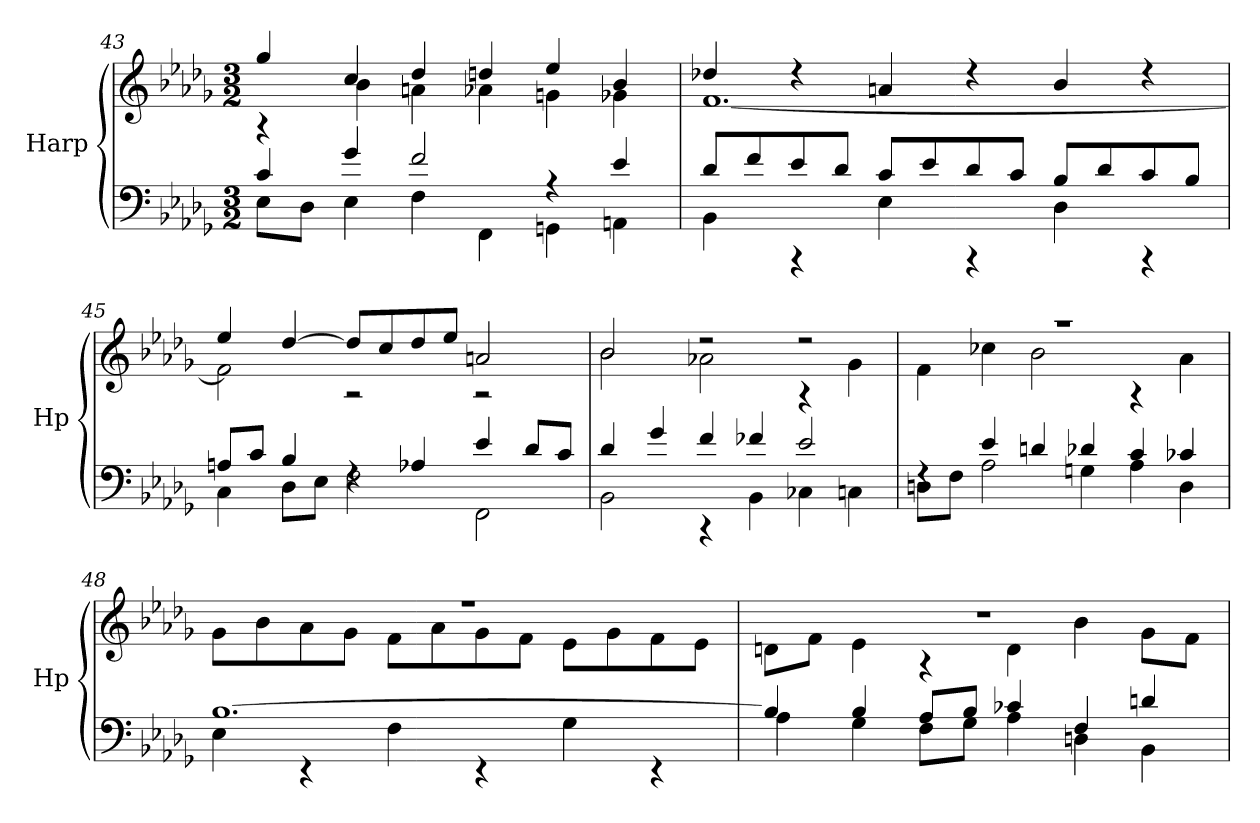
**kern	**kern
*part1	*part1
*staff2	*staff1
*I"Harp	*
*I'Hp	*
*clefF4	*clefG2
*k[b-e-a-d-g-]	*k[b-e-a-d-g-]
*M3/2	*M3/2
=43	=43
*^	*^
4c/	8E-\L	4gg-/	4rA
.	8D-\J	.	.
4g-/	4E-\	4cc/	4b-\
2f/	4F\	4dd-/	4an\
.	4FF\	4ddn/	4a-X\
4rA	4GGn\	4ee-/	4gn\
4e-/	4AAn\	4b-/	4g-X\
=44	=44	=44	=44
8d-/L	4BB-\	4dd-X/	[1.f
8f/	.	.	.
8e-/	4rAAA	4rdd	.
8d-/J	.	.	.
8c/L	4E-\	4an/	.
8e-/	.	.	.
8d-/	4rAAA	4rdd	.
8c/J	.	.	.
8B-/L	4D-\	4b-/	.
8d-/	.	.	.
8c/	4rAAA	4rdd	.
8B-/J	.	.	.
!!LO:LB:g=z	!!
=45	=45	=45	=45
8An/L	4C\	4ee-/	2f\]
8c/J	.	.	.
4B-/	8D-\L	[4dd-/	.
.	8E-\J	.	.
4rF	2F\	8dd-/L]	2rA
.	.	8cc/	.
4A-X/	.	8dd-/	.
.	.	8ee-/J	.
4e-/	2FF\	2an/	2rA
8d-/L	.	.	.
8c/J	.	.	.
=46	=46	=46	=46
4d-/	2BB-\	2b-/	2b-\
4g-/	.	.	.
4f/	4rCC	2r	2a-X\
4f-X/	4BB-\	.	.
2e-/	4C-X\	2r	4rA
.	4Cn\	.	4g-\
=47	=47	=47	=47
4rF	8Dn\L	1.r	4f\
.	8F\J	.	.
4e-/	2A-\	.	4cc-X\
4dn/	.	.	2b-\
4d-X/	4Gn\	.	.
4c/	4A-\	.	4rA
4c-X/	4D\	.	4a-\
!!LO:PB:g=z	!!
=48	=48	=48	=48
[1.B-	4E-\	1.r	8g-\L
.	.	.	8b-\
.	4rEE	.	8a-\
.	.	.	8g-\J
.	4F\	.	8f\L
.	.	.	8a-\
.	4rEE	.	8g-\
.	.	.	8f\J
.	4G-\	.	8e-\L
.	.	.	8g-\
.	4rEE	.	8f\
.	.	.	8e-\J
=49	=49	=49	=49
4B-/]	4A-\	1.r	8dn\L
.	.	.	8f\J
4B-/	4G-\	.	4e-\
8A-/L	8F\L	.	4rA
8B-/J	8G-\J	.	.
4c-X/	4A-\	.	4d\
4F/	4Dn\	.	4b-\
4dn/	4BB-\	.	8g-\L
.	.	.	8f\J
*v	*v	*	*
*	*v	*v
=	=
*-	*-
